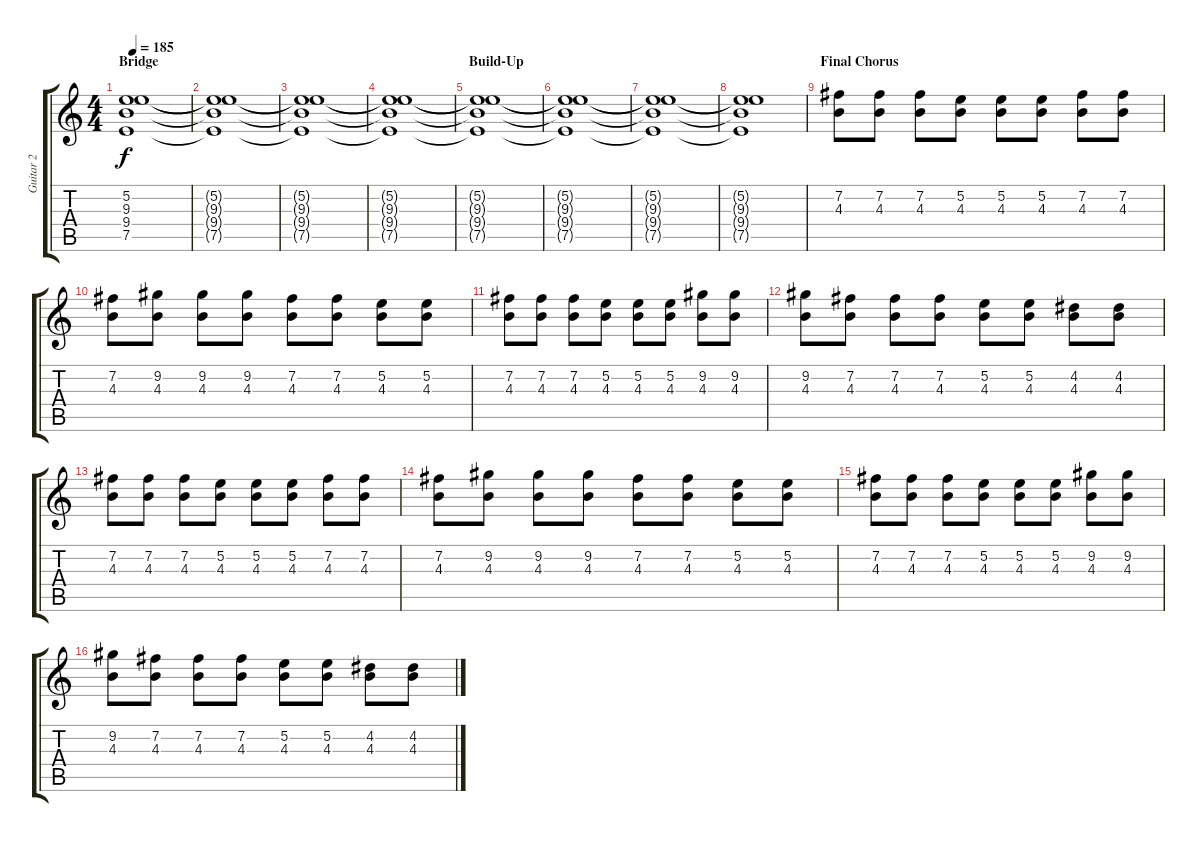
\track ("Guitar 2" "Guitar 2") {instrument overdrivenguitar}
\staff {score tabs}
\tuning (E4 B3 G3 D3 A2 E2) {hide}
\ts (4 4)
\section ("" "Bridge")
\tempo 185
\clef g2
\ks c
(5.2{t} 9.3 9.4 7.5).1{dy f} |
(5.2{t} 9.3{t} 9.4{t} 7.5{t}).1 |
(5.2{t} 9.3{t} 9.4{t} 7.5{t}).1 |
(5.2{t} 9.3{t} 9.4{t} 7.5{t}).1 |
\section ("" "Build-Up")
(5.2{t} 9.3{t} 9.4{t} 7.5{t}).1 |
(5.2{t} 9.3{t} 9.4{t} 7.5{t}).1 |
(5.2{t} 9.3{t} 9.4{t} 7.5{t}).1 |
(5.2{t} 9.3{t} 9.4{t} 7.5{t}).1 |
\section ("" "Final Chorus")
(7.2 4.3).8{volume 11 instrument overdrivenguitar} (7.2 4.3).8 (7.2 4.3).8 (5.2 4.3).8 (5.2 4.3).8 (5.2 4.3).8 (7.2 4.3).8 (7.2 4.3).8 |
(7.2 4.3).8 (9.2 4.3).8 (9.2 4.3).8 (9.2 4.3).8 (7.2 4.3).8 (7.2 4.3).8 (5.2 4.3).8 (5.2 4.3).8 |
(7.2 4.3).8 (7.2 4.3).8 (7.2 4.3).8 (5.2 4.3).8 (5.2 4.3).8 (5.2 4.3).8 (9.2 4.3).8 (9.2 4.3).8 |
(9.2 4.3).8 (7.2 4.3).8 (7.2 4.3).8 (7.2 4.3).8 (5.2 4.3).8 (5.2 4.3).8 (4.2 4.3).8 (4.2 4.3).8 |
(7.2 4.3).8 (7.2 4.3).8 (7.2 4.3).8 (5.2 4.3).8 (5.2 4.3).8 (5.2 4.3).8 (7.2 4.3).8 (7.2 4.3).8 |
(7.2 4.3).8 (9.2 4.3).8 (9.2 4.3).8 (9.2 4.3).8 (7.2 4.3).8 (7.2 4.3).8 (5.2 4.3).8 (5.2 4.3).8 |
(7.2 4.3).8 (7.2 4.3).8 (7.2 4.3).8 (5.2 4.3).8 (5.2 4.3).8 (5.2 4.3).8 (9.2 4.3).8 (9.2 4.3).8 |
(9.2 4.3).8 (7.2 4.3).8 (7.2 4.3).8 (7.2 4.3).8 (5.2 4.3).8 (5.2 4.3).8 (4.2 4.3).8 (4.2 4.3).8
